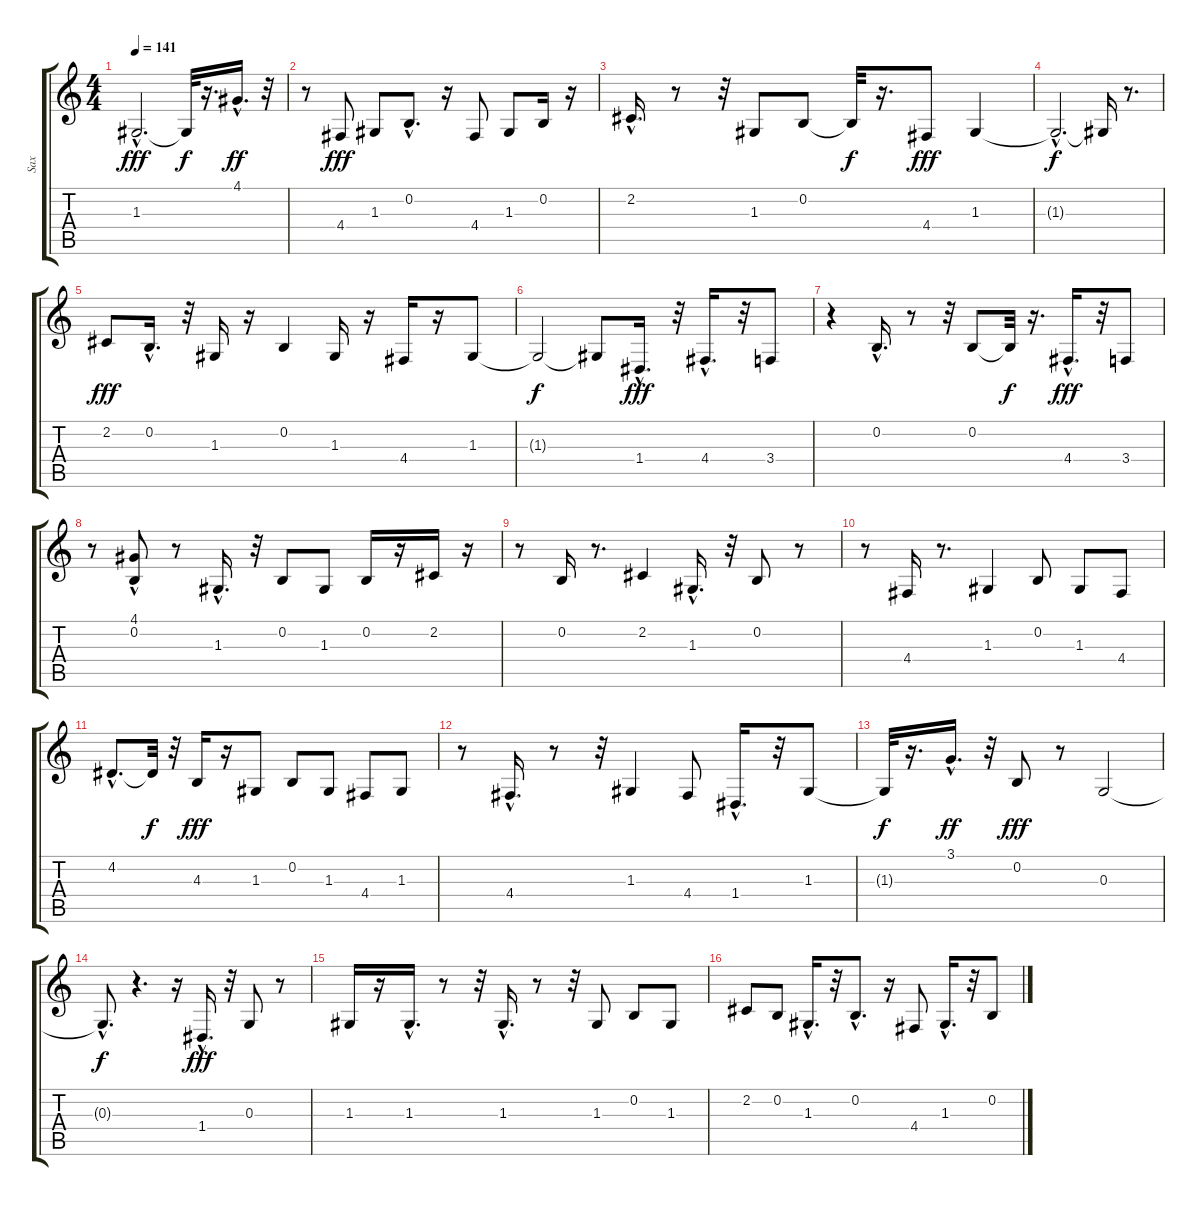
\track ("Sax" "Sax") {instrument baritonesax}
\staff {score tabs}
\tuning (E4 B3 G3 D3 A2 E2) {hide}
\ts (4 4)
\tempo 141
\clef g2
\ks c
1.3{hac}.2{d dy fff instrument altosax} 1.3{t}.32{dy f} r.16{d} 4.1{hac}.16{d dy ff} r.32 |
r.8 4.4.8{dy fff} 1.3.8 0.2{hac}.8{d} r.16 4.4.8 1.3.8 0.2.16 r.16 |
2.2{hac}.16{d} r.8 r.32 1.3.8 0.2.8 0.2{t}.32{dy f} r.16{d} 4.4.8{dy fff} 1.3.4 |
1.3{hac t}.2{d dy f} 1.3{t}.16 r.8{d} |
2.2.8{dy fff} 0.2{hac}.16{d} r.32 1.3.16 r.16 0.2.4 1.3.16 r.16 4.4.16 r.16 1.3.8 |
1.3{t}.2{dy f} 1.3{t}.8 1.4{hac}.16{d dy fff} r.32 4.4{hac}.16{d} r.32 3.4.8 |
r.4 0.2{hac}.16{d} r.8 r.32 0.2.8 0.2{t}.32{dy f} r.16{d} 4.4{hac}.16{d dy fff} r.32 3.4.8 |
r.8 (4.1{hac} 0.2).8 r.8 1.3{hac}.16{d} r.32 0.2.8 1.3.8 0.2.16 r.16 2.2.16 r.16 |
r.8 0.2.16 r.8{d} 2.2.4 1.3{hac}.16{d} r.32 0.2.8 r.8 |
r.8 4.4.16 r.8{d} 1.3.4 0.2.8 1.3.8 4.4.8 |
4.2{hac}.8{d} 4.2{t}.32{dy f} r.32 4.3.16{dy fff} r.16 1.3.8 0.2.8 1.3.8 4.4.8 1.3.8 |
r.8 4.4{hac}.16{d} r.8 r.32 1.3.4 4.4.8 1.4{hac}.16{d} r.32 1.3.8 |
1.3{t}.32{dy f} r.16{d} 3.1{hac}.16{d dy ff} r.32 0.2.8{dy fff} r.8 0.3.2 |
0.3{hac t}.8{d dy f} r.4{d} r.16 1.4{hac}.16{d dy fff} r.32 0.3.8 r.8 |
1.3.16 r.16 1.3{hac}.16{d} r.8 r.32 1.3{hac}.16{d} r.8 r.32 1.3.8 0.2.8 1.3.8 |
2.2.8 0.2.8 1.3{hac}.16{d} r.32 0.2{hac}.8{d} r.16 4.4.8 1.3{hac}.16{d} r.32 0.2.8
